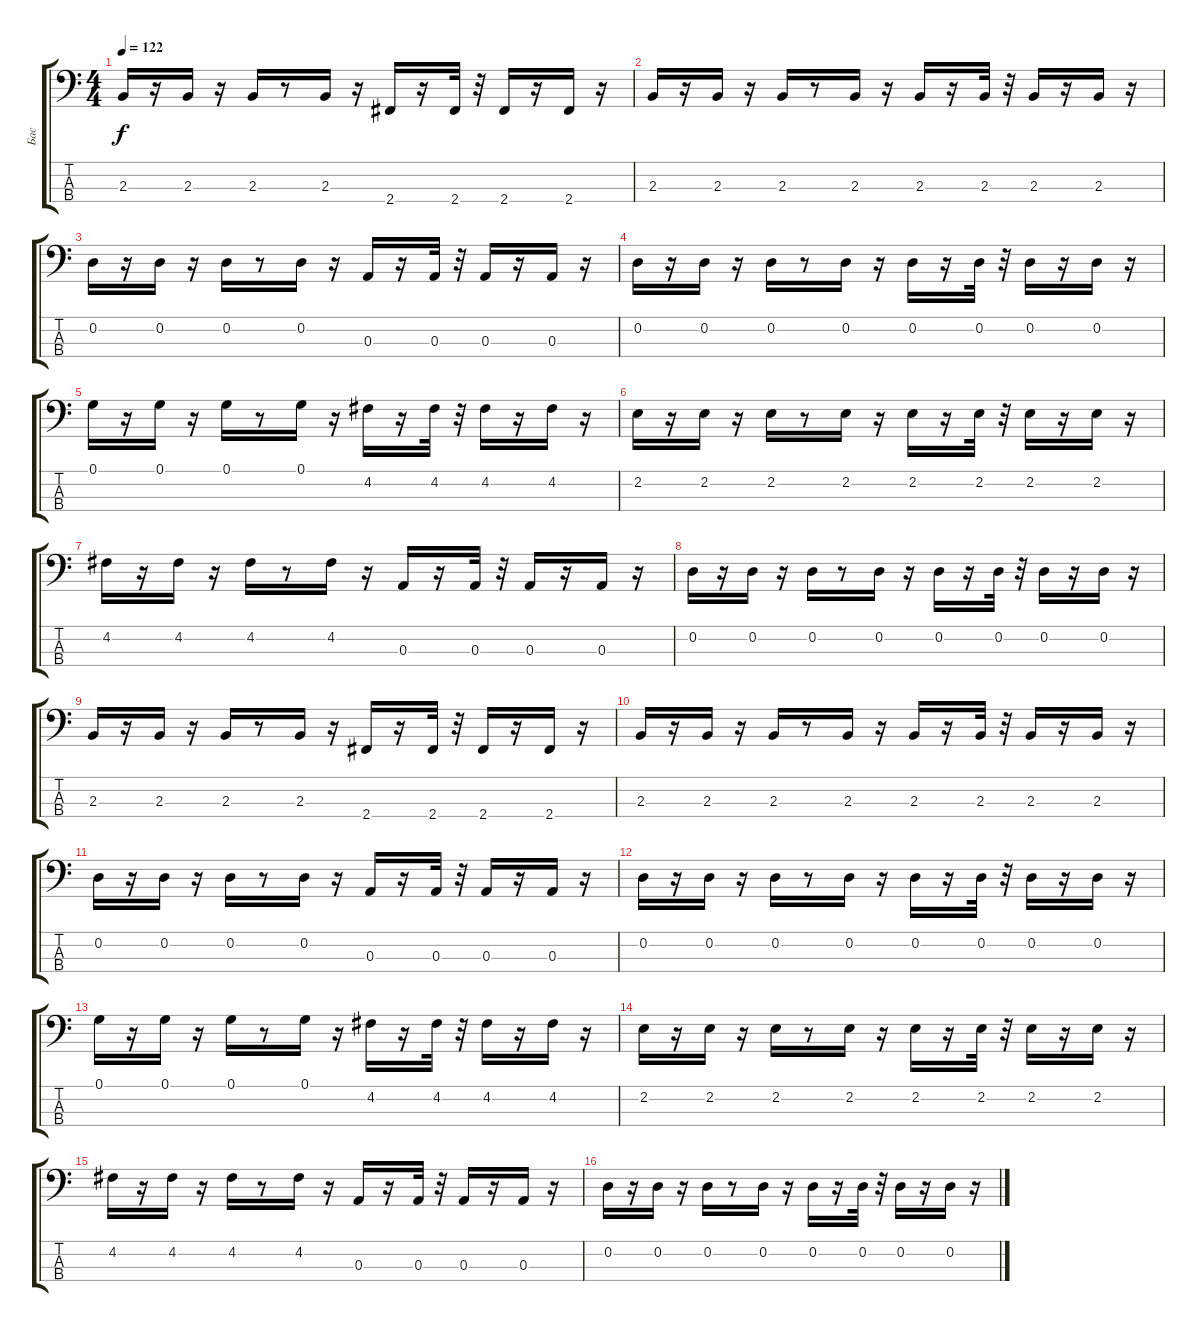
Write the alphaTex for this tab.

\track ("Бас" "Бас") {instrument electricbasspick}
\staff {score tabs}
\tuning (G2 D2 A1 E1) {hide}
\ts (4 4)
\tempo 122
\clef f4
\ks c
2.3.16{dy f} r.16 2.3.16 r.16 2.3.16 r.8 2.3.16 r.16 2.4.16 r.16 2.4.32 r.32 2.4.16 r.16 2.4.16 r.16 |
2.3.16 r.16 2.3.16 r.16 2.3.16 r.8 2.3.16 r.16 2.3.16 r.16 2.3.32 r.32 2.3.16 r.16 2.3.16 r.16 |
0.2.16 r.16 0.2.16 r.16 0.2.16 r.8 0.2.16 r.16 0.3.16 r.16 0.3.32 r.32 0.3.16 r.16 0.3.16 r.16 |
0.2.16 r.16 0.2.16 r.16 0.2.16 r.8 0.2.16 r.16 0.2.16 r.16 0.2.32 r.32 0.2.16 r.16 0.2.16 r.16 |
0.1.16 r.16 0.1.16 r.16 0.1.16 r.8 0.1.16 r.16 4.2.16 r.16 4.2.32 r.32 4.2.16 r.16 4.2.16 r.16 |
2.2.16 r.16 2.2.16 r.16 2.2.16 r.8 2.2.16 r.16 2.2.16 r.16 2.2.32 r.32 2.2.16 r.16 2.2.16 r.16 |
4.2.16 r.16 4.2.16 r.16 4.2.16 r.8 4.2.16 r.16 0.3.16 r.16 0.3.32 r.32 0.3.16 r.16 0.3.16 r.16 |
0.2.16 r.16 0.2.16 r.16 0.2.16 r.8 0.2.16 r.16 0.2.16 r.16 0.2.32 r.32 0.2.16 r.16 0.2.16 r.16 |
2.3.16 r.16 2.3.16 r.16 2.3.16 r.8 2.3.16 r.16 2.4.16 r.16 2.4.32 r.32 2.4.16 r.16 2.4.16 r.16 |
2.3.16 r.16 2.3.16 r.16 2.3.16 r.8 2.3.16 r.16 2.3.16 r.16 2.3.32 r.32 2.3.16 r.16 2.3.16 r.16 |
0.2.16 r.16 0.2.16 r.16 0.2.16 r.8 0.2.16 r.16 0.3.16 r.16 0.3.32 r.32 0.3.16 r.16 0.3.16 r.16 |
0.2.16 r.16 0.2.16 r.16 0.2.16 r.8 0.2.16 r.16 0.2.16 r.16 0.2.32 r.32 0.2.16 r.16 0.2.16 r.16 |
0.1.16 r.16 0.1.16 r.16 0.1.16 r.8 0.1.16 r.16 4.2.16 r.16 4.2.32 r.32 4.2.16 r.16 4.2.16 r.16 |
2.2.16 r.16 2.2.16 r.16 2.2.16 r.8 2.2.16 r.16 2.2.16 r.16 2.2.32 r.32 2.2.16 r.16 2.2.16 r.16 |
4.2.16 r.16 4.2.16 r.16 4.2.16 r.8 4.2.16 r.16 0.3.16 r.16 0.3.32 r.32 0.3.16 r.16 0.3.16 r.16 |
0.2.16 r.16 0.2.16 r.16 0.2.16 r.8 0.2.16 r.16 0.2.16 r.16 0.2.32 r.32 0.2.16 r.16 0.2.16 r.16
